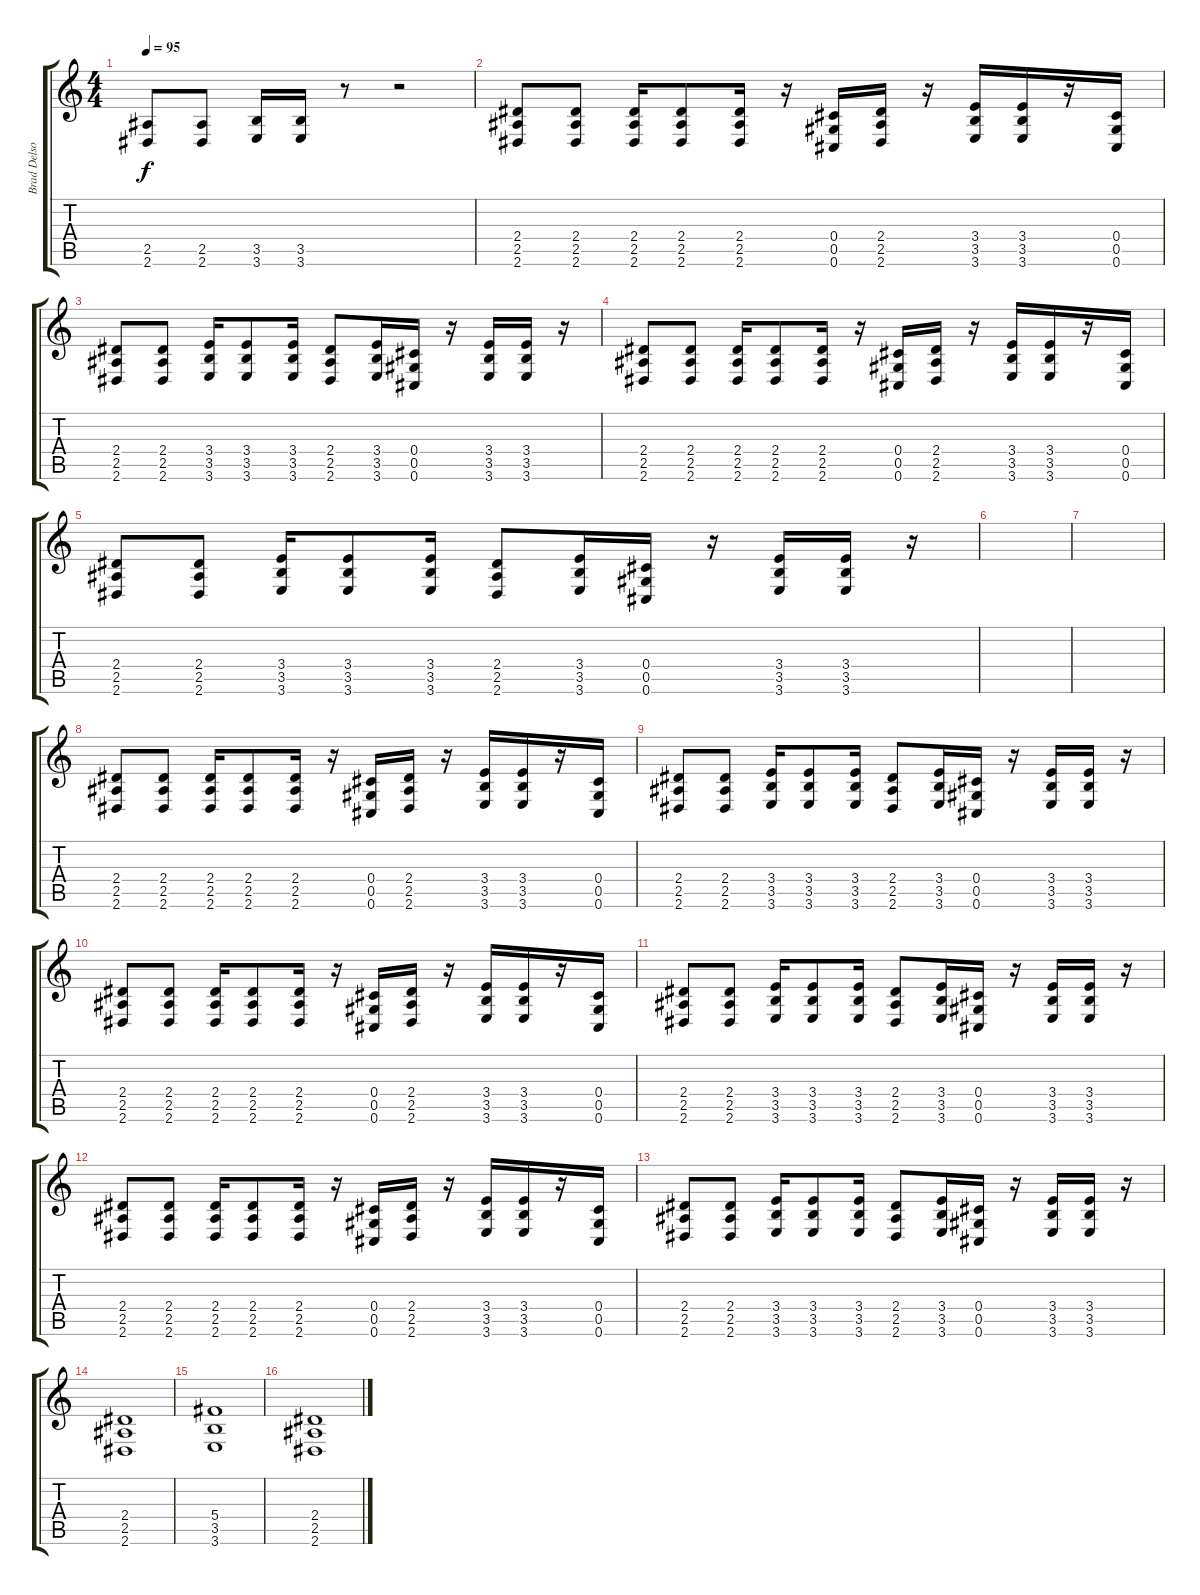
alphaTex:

\track ("Brad Delson" "Brad Delso") {instrument distortionguitar}
\staff {score tabs}
\tuning (Eb4 Bb3 Gb3 Db3 Ab2 Db2) {hide}
\ts (4 4)
\tempo 95
\clef g2
\ks c
(2.5 2.6).8{dy f} (2.5 2.6).8 (3.5 3.6).16 (3.5 3.6).16 r.8 r.2 |
(2.4 2.5 2.6).8 (2.4 2.5 2.6).8 (2.4 2.5 2.6).16 (2.4 2.5 2.6).8 (2.4 2.5 2.6).16 r.16 (0.4 0.5 0.6).16 (2.4 2.5 2.6).16 r.16 (3.4 3.5 3.6).16 (3.4 3.5 3.6).16 r.16 (0.4 0.5 0.6).16 |
(2.4 2.5 2.6).8 (2.4 2.5 2.6).8 (3.4 3.5 3.6).16 (3.4 3.5 3.6).8 (3.4 3.5 3.6).16 (2.4 2.5 2.6).8 (3.4 3.5 3.6).16 (0.4 0.5 0.6).16 r.16 (3.4 3.5 3.6).16 (3.4 3.5 3.6).16 r.16 |
(2.4 2.5 2.6).8 (2.4 2.5 2.6).8 (2.4 2.5 2.6).16 (2.4 2.5 2.6).8 (2.4 2.5 2.6).16 r.16 (0.4 0.5 0.6).16 (2.4 2.5 2.6).16 r.16 (3.4 3.5 3.6).16 (3.4 3.5 3.6).16 r.16 (0.4 0.5 0.6).16 |
(2.4 2.5 2.6).8 (2.4 2.5 2.6).8 (3.4 3.5 3.6).16 (3.4 3.5 3.6).8 (3.4 3.5 3.6).16 (2.4 2.5 2.6).8 (3.4 3.5 3.6).16 (0.4 0.5 0.6).16 r.16 (3.4 3.5 3.6).16 (3.4 3.5 3.6).16 r.16 |
|
|
(2.4 2.5 2.6).8 (2.4 2.5 2.6).8 (2.4 2.5 2.6).16 (2.4 2.5 2.6).8 (2.4 2.5 2.6).16 r.16 (0.4 0.5 0.6).16 (2.4 2.5 2.6).16 r.16 (3.4 3.5 3.6).16 (3.4 3.5 3.6).16 r.16 (0.4 0.5 0.6).16 |
(2.4 2.5 2.6).8 (2.4 2.5 2.6).8 (3.4 3.5 3.6).16 (3.4 3.5 3.6).8 (3.4 3.5 3.6).16 (2.4 2.5 2.6).8 (3.4 3.5 3.6).16 (0.4 0.5 0.6).16 r.16 (3.4 3.5 3.6).16 (3.4 3.5 3.6).16 r.16 |
(2.4 2.5 2.6).8 (2.4 2.5 2.6).8 (2.4 2.5 2.6).16 (2.4 2.5 2.6).8 (2.4 2.5 2.6).16 r.16 (0.4 0.5 0.6).16 (2.4 2.5 2.6).16 r.16 (3.4 3.5 3.6).16 (3.4 3.5 3.6).16 r.16 (0.4 0.5 0.6).16 |
(2.4 2.5 2.6).8 (2.4 2.5 2.6).8 (3.4 3.5 3.6).16 (3.4 3.5 3.6).8 (3.4 3.5 3.6).16 (2.4 2.5 2.6).8 (3.4 3.5 3.6).16 (0.4 0.5 0.6).16 r.16 (3.4 3.5 3.6).16 (3.4 3.5 3.6).16 r.16 |
(2.4 2.5 2.6).8 (2.4 2.5 2.6).8 (2.4 2.5 2.6).16 (2.4 2.5 2.6).8 (2.4 2.5 2.6).16 r.16 (0.4 0.5 0.6).16 (2.4 2.5 2.6).16 r.16 (3.4 3.5 3.6).16 (3.4 3.5 3.6).16 r.16 (0.4 0.5 0.6).16 |
(2.4 2.5 2.6).8 (2.4 2.5 2.6).8 (3.4 3.5 3.6).16 (3.4 3.5 3.6).8 (3.4 3.5 3.6).16 (2.4 2.5 2.6).8 (3.4 3.5 3.6).16 (0.4 0.5 0.6).16 r.16 (3.4 3.5 3.6).16 (3.4 3.5 3.6).16 r.16 |
(2.4 2.5 2.6).1 |
(5.4 3.5 3.6).1 |
(2.4 2.5 2.6).1
